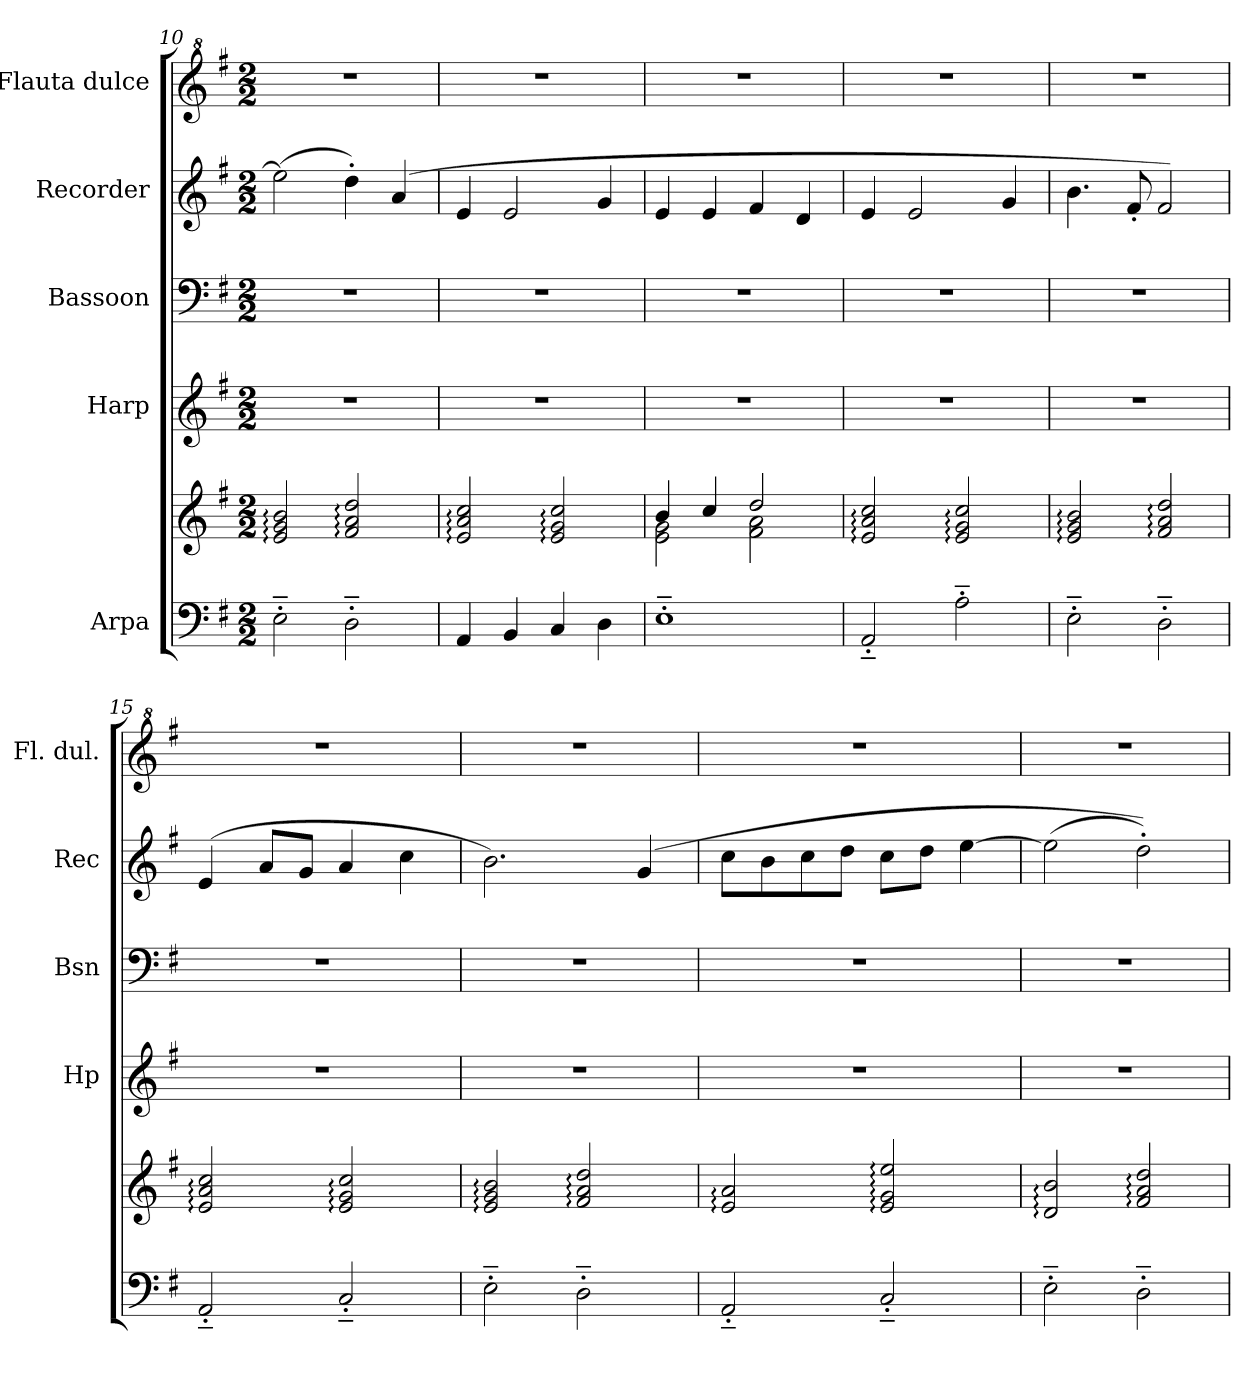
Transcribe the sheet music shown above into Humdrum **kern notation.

**kern	**kern	**kern	**kern	**kern	**kern
*part5	*part5	*part4	*part3	*part2	*part1
*staff6	*staff5	*staff4	*staff3	*staff2	*staff1
*I"Arpa	*	*I"Harp	*I"Bassoon	*I"Recorder	*I"Flauta dulce
*	*	*I'Hp	*I'Bsn	*I'Rec	*I'Fl. dul.
*clefF4	*clefG2	*clefG2	*clefF4	*clefG2	*clefG^2
*k[f#]	*k[f#]	*k[f#]	*k[f#]	*k[f#]	*k[f#]
*M2/2	*M2/2	*M2/2	*M2/2	*M2/2	*M2/2
=10	=10	=10	=10	=10	=10
2E'~\	2e/: 2g/: 2b/:	1r	1r	(>2ee\]	1r
2D'~\	2f#/: 2a/: 2dd/:	.	.	4dd'\)	.
.	.	.	.	(>4a/	.
=11	=11	=11	=11	=11	=11
4AA/	2e/: 2a/: 2cc/:	1r	1r	4e/	1r
4BB/	.	.	.	2e/	.
4C/	2e/: 2g/: 2cc/:	.	.	.	.
4D\	.	.	.	4g/	.
=12	=12	=12	=12	=12	=12
*	*^	*	*	*	*
1E'~	4b/	2e\ 2g\	1r	1r	4e/	1r
.	4cc/	.	.	.	4e/	.
.	2dd/	2f#\ 2a\	.	.	4f#/	.
.	.	.	.	.	4d/	.
*	*v	*v	*	*	*	*
=13	=13	=13	=13	=13	=13
2AA'~/	2e/: 2a/: 2cc/:	1r	1r	4e/	1r
.	.	.	.	2e/	.
2A'~\	2e/: 2g/: 2cc/:	.	.	.	.
.	.	.	.	4g/	.
=14	=14	=14	=14	=14	=14
2E'~\	2e/: 2g/: 2b/:	1r	1r	4.b\	1r
.	.	.	.	8f#'/	.
2D'~\	2f#/: 2a/: 2dd/:	.	.	2f#/)	.
!!LO:LB:g=z
=15	=15	=15	=15	=15	=15
2AA'~/	2e/: 2a/: 2cc/:	1r	1r	(>4e/	1r
.	.	.	.	8a/L	.
.	.	.	.	8g/J	.
2C'~/	2e/: 2g/: 2cc/:	.	.	4a/	.
.	.	.	.	4cc\	.
=16	=16	=16	=16	=16	=16
2E'~\	2e/: 2g/: 2b/:	1r	1r	2.b\)	1r
2D'~\	2f#/: 2a/: 2dd/:	.	.	.	.
.	.	.	.	(>4g/	.
=17	=17	=17	=17	=17	=17
2AA'~/	2e/: 2a/:	1r	1r	8cc\L	1r
.	.	.	.	8b\	.
.	.	.	.	8cc\	.
.	.	.	.	8dd\J	.
2C'~/	2e/: 2g/: 2ee/:	.	.	8cc\L	.
.	.	.	.	8dd\J	.
.	.	.	.	[4ee\	.
=18	=18	=18	=18	=18	=18
2E'~\	2d/: 2b/:	1r	1r	(>2ee\]	1r
2D'~\	2f#/: 2a/: 2dd/:	.	.	2dd'\))	.
=	=	=	=	=	=
*-	*-	*-	*-	*-	*-
